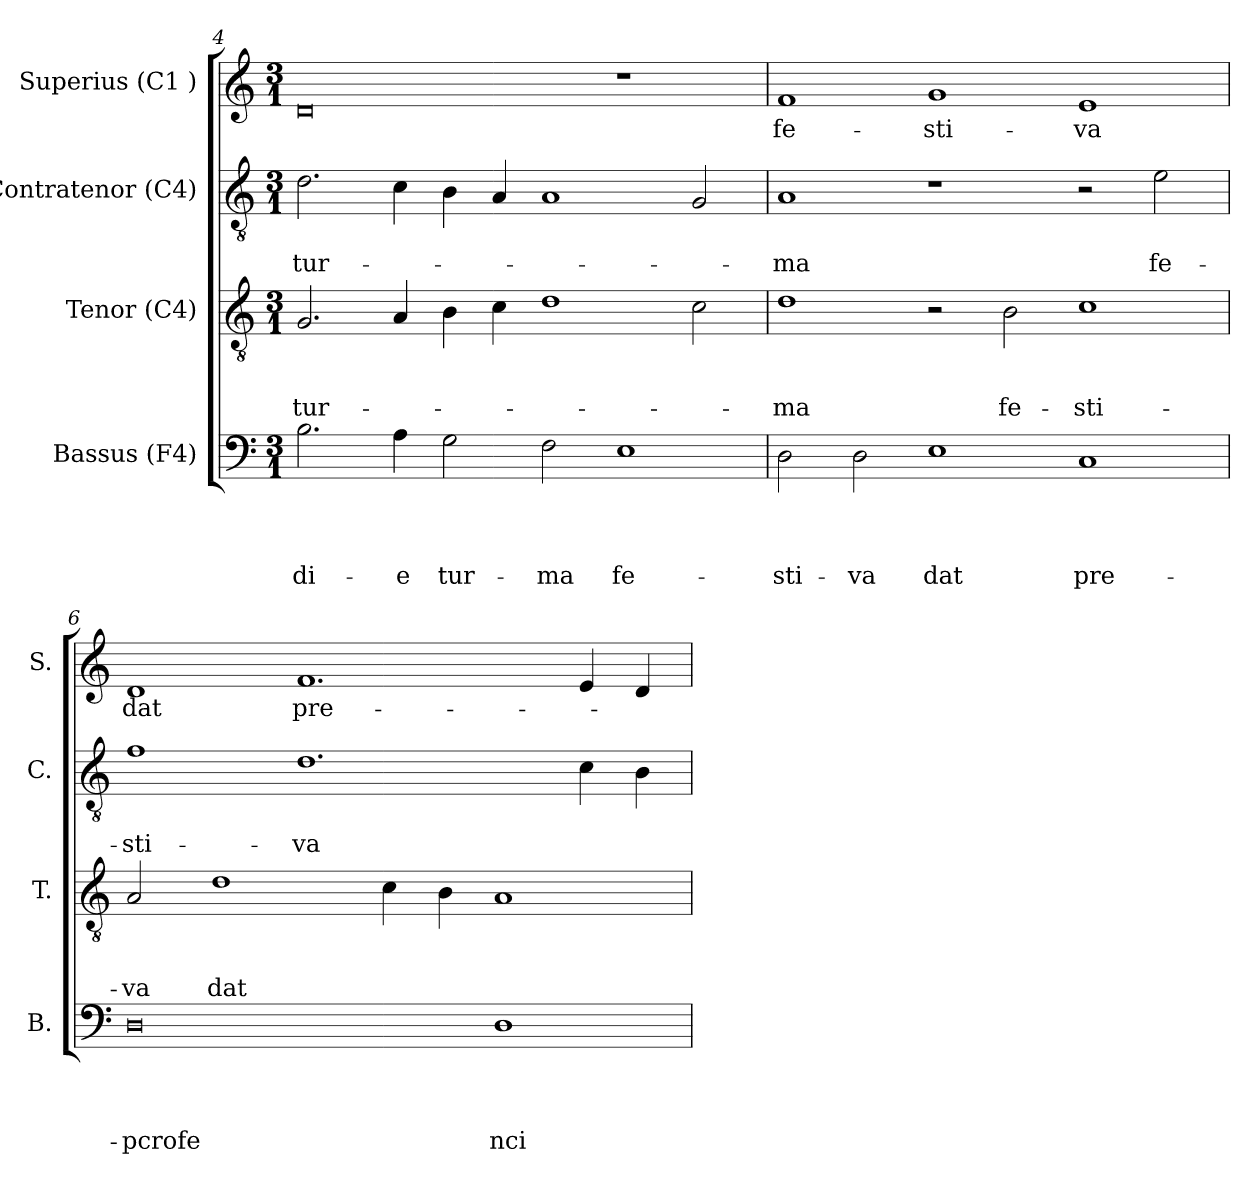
**kern	**text	**text	**text	**text	**kern	**text	**text	**text	**kern	**text	**text	**kern	**text
*part4	*part4	*part4	*part4	*part4	*part3	*part3	*part3	*part3	*part2	*part2	*part2	*part1	*part1
*staff4	*staff4	*staff4	*staff4	*staff4	*staff3	*staff3	*staff3	*staff3	*staff2	*staff2	*staff2	*staff1	*staff1
*I"Bassus (F4)	*	*	*	*	*I"Tenor (C4)	*	*	*	*I"Contratenor (C4)	*	*	*I"Superius (C1 )	*
*I'B.	*	*	*	*	*I'T.	*	*	*	*I'C.	*	*	*I'S.	*
*clefF4	*	*	*	*	*clefGv2	*	*	*	*clefGv2	*	*	*clefG2	*
*k[]	*	*	*	*	*k[]	*	*	*	*k[]	*	*	*k[]	*
*C:	*	*	*	*	*C:	*	*	*	*C:	*	*	*C:	*
*M3/1	*	*	*	*	*M3/1	*	*	*	*M3/1	*	*	*M3/1	*
=4	=4	=4	=4	=4	=4	=4	=4	=4	=4	=4	=4	=4	=4
!	!	!	!	!LO:LY:b	!	!	!	!LO:LY:b	!	!	!LO:LY:b	!	!
2.B\	.	.	.	di-	2.G/	.	.	tur-	2.d\	.	tur-	0d	.
!	!	!	!	!LO:LY:b	!	!	!	!	!	!	!	!	!
4A\	.	.	.	-e	4A/	.	.	.	4c\	.	.	.	.
!	!	!	!	!LO:LY:b	!	!	!	!	!	!	!	!	!
2G\	.	.	.	tur-	4B\	.	.	.	4B\	.	.	.	.
.	.	.	.	.	4c\	.	.	.	4A/	.	.	.	.
!	!	!	!	!LO:LY:b	!	!	!	!	!	!	!	!	!
2F\	.	.	.	-ma	1d	.	.	.	1A	.	.	.	.
!	!	!	!	!LO:LY:b	!	!	!	!	!	!	!	!	!
1E	.	.	.	fe-	.	.	.	.	.	.	.	1r	.
.	.	.	.	.	2c\	.	.	.	2G/	.	.	.	.
=5	=5	=5	=5	=5	=5	=5	=5	=5	=5	=5	=5	=5	=5
!	!	!	!	!LO:LY:b	!	!	!	!LO:LY:b	!	!	!LO:LY:b	!	!LO:LY:b
2D\	.	.	.	-sti-	1d	.	.	-ma	1A	.	-ma	1f	-fe-
!	!	!	!	!LO:LY:b	!	!	!	!	!	!	!	!	!
2D\	.	.	.	-va	.	.	.	.	.	.	.	.	.
!	!	!	!	!LO:LY:b	!	!	!	!	!	!	!	!	!LO:LY:b
1E	.	.	.	dat	2r	.	.	.	1r	.	.	1g	-sti-
!	!	!	!	!	!	!	!	!LO:LY:b	!	!	!	!	!
.	.	.	.	.	2B\	.	.	fe-	.	.	.	.	.
!	!	!	!	!LO:LY:b	!	!	!	!LO:LY:b	!	!	!	!	!LO:LY:b
1C	.	.	.	pre-	1c	.	.	-sti-	2r	.	.	1e	-va
!	!	!	!	!	!	!	!	!	!	!	!LO:LY:b	!	!
.	.	.	.	.	.	.	.	.	2e\	.	fe-	.	.
!!LO:LB:g=z
=6	=6	=6	=6	=6	=6	=6	=6	=6	=6	=6	=6	=6	=6
!	!	!	!	!LO:LY:b	!	!	!	!LO:LY:b	!	!	!LO:LY:b	!	!LO:LY:b
0D	.	.	.	-pcrofe	2A/	.	.	-va	1f	.	-sti-	1d	dat
!	!	!	!	!	!	!	!	!LO:LY:b	!	!	!	!	!
.	.	.	.	.	1d	.	.	dat	.	.	.	.	.
!	!	!	!	!	!	!	!	!	!	!	!LO:LY:b	!	!LO:LY:b
.	.	.	.	.	.	.	.	.	1.d	.	-va	1.f	pre-
.	.	.	.	.	4c\	.	.	.	.	.	.	.	.
.	.	.	.	.	4B\	.	.	.	.	.	.	.	.
!	!	!	!	!LO:LY:b	!	!	!	!	!	!	!	!	!
1D	.	.	.	nci-	1A	.	.	.	.	.	.	.	.
.	.	.	.	.	.	.	.	.	4c\	.	.	4e/	.
.	.	.	.	.	.	.	.	.	4B\	.	.	4d/	.
=	=	=	=	=	=	=	=	=	=	=	=	=	=
*-	*-	*-	*-	*-	*-	*-	*-	*-	*-	*-	*-	*-	*-
